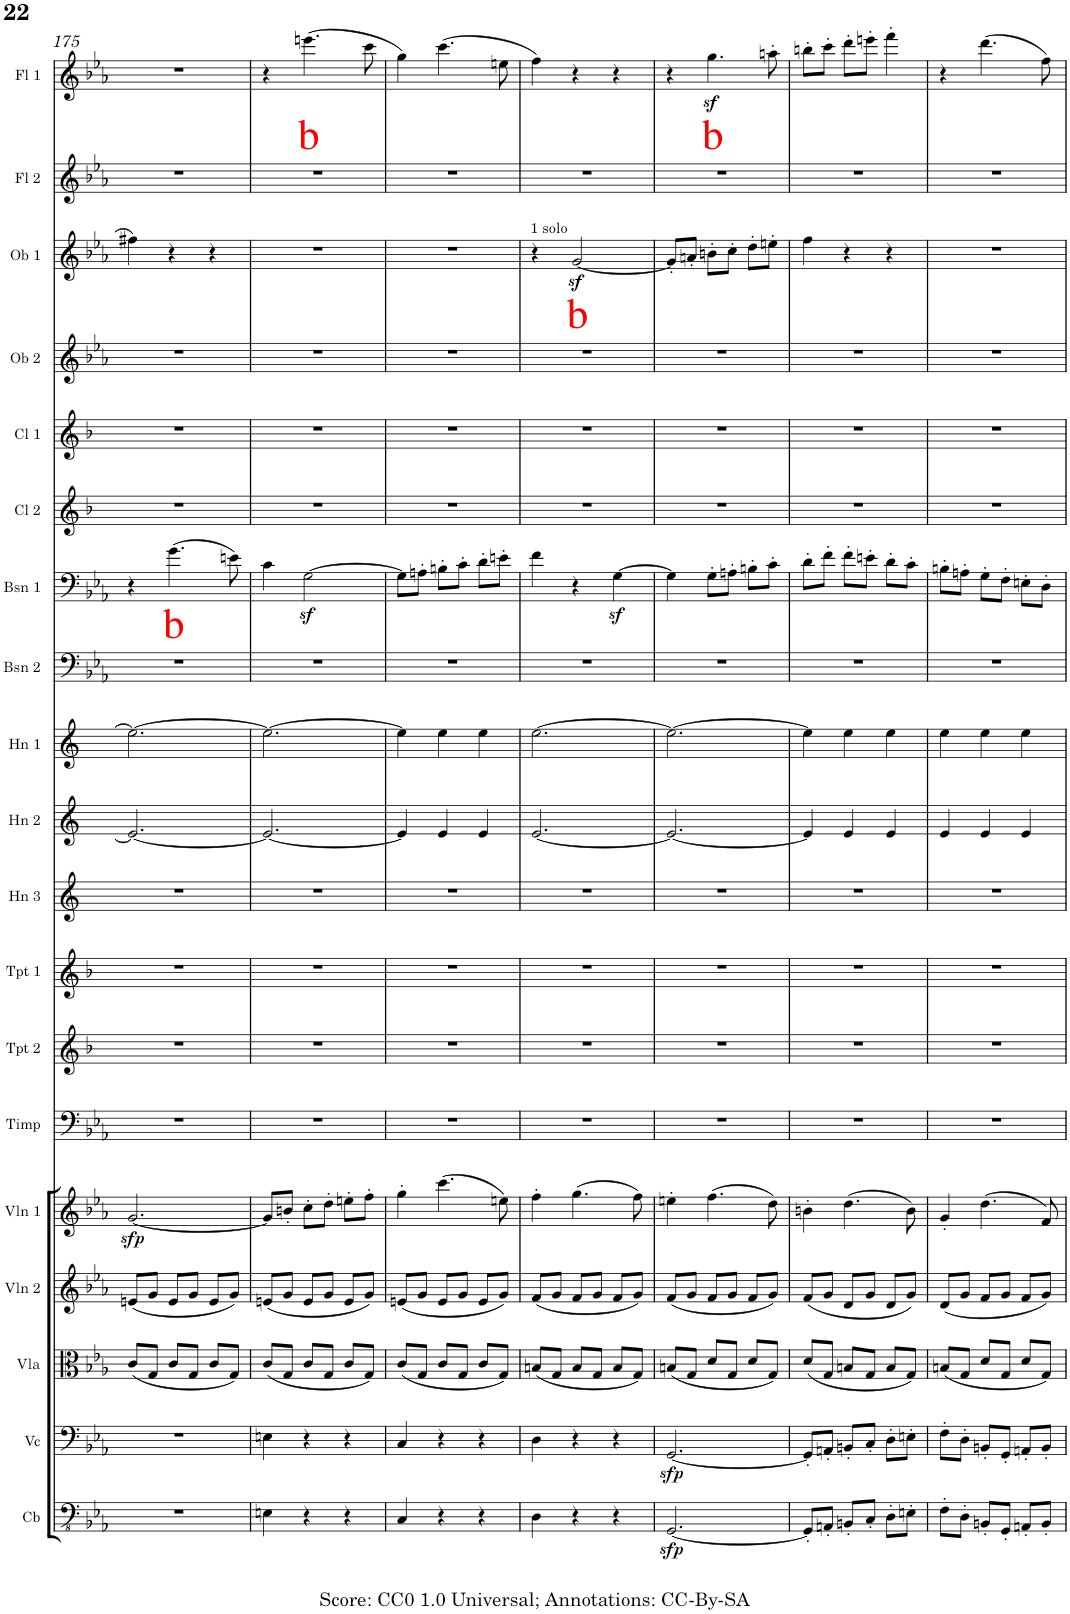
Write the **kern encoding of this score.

**kern	**dynam	**kern	**dynam	**kern	**kern	**kern	**dynam	**kern	**kern	**kern	**kern	**kern	**kern	**kern	**kern	**text	**kern	**kern	**kern	**kern	**text	**kern	**kern	**text
*part19	*part19	*part18	*part18	*part17	*part16	*part15	*part15	*part14	*part13	*part12	*part11	*part10	*part9	*part8	*part7	*part7	*part6	*part5	*part4	*part3	*part3	*part2	*part1	*part1
*staff19	*staff19	*staff18	*staff18	*staff17	*staff16	*staff15	*staff15	*staff14	*staff13	*staff12	*staff11	*staff10	*staff9	*staff8	*staff7	*staff7	*staff6	*staff5	*staff4	*staff3	*staff3	*staff2	*staff1	*staff1
*I"Contrabass	*	*I"Violoncello	*	*I"Viola	*I"Violin 2	*I"Violin 1	*	*I"Timpani	*I"Bb Trumpet 2	*I"Bb Trumpet 1	*I"Eb Horn 3	*I"Eb Horn 2	*I"Eb Horn 1	*I"Bassoon 2	*I"Bassoon 1	*	*I"Bb Clarinet 2	*I"Bb Clarinet 1	*I"Oboe 2	*I"Oboe 1	*	*I"Flute 2	*I"Flute 1	*
*I'Cb	*	*I'Vc	*	*I'Vla	*I'Vln 2	*I'Vln 1	*	*I'Timp	*I'Tpt 2	*I'Tpt 1	*I'Hn 3	*I'Hn 2	*I'Hn 1	*I'Bsn 2	*I'Bsn 1	*	*I'Cl 2	*I'Cl 1	*I'Ob 2	*I'Ob 1	*	*I'Fl 2	*I'Fl 1	*
!!LO:PB:g=z
*clefFv4	*	*clefF4	*	*clefC3	*clefG2	*clefG2	*	*clefF4	*clefG2	*clefG2	*clefG2	*clefG2	*clefG2	*clefF4	*clefF4	*	*clefG2	*clefG2	*clefG2	*clefG2	*	*clefG2	*clefG2	*
*	*	*	*	*	*	*	*	*	*Trd1c2	*Trd1c2	*Trd5c9	*Trd5c9	*Trd5c9	*	*	*	*Trd1c2	*Trd1c2	*	*	*	*	*	*
*k[b-e-a-]	*	*k[b-e-a-]	*	*k[b-e-a-]	*k[b-e-a-]	*k[b-e-a-]	*	*k[b-e-a-]	*k[b-]	*k[b-]	*k[]	*k[]	*k[]	*k[b-e-a-]	*k[b-e-a-]	*	*k[b-]	*k[b-]	*k[b-e-a-]	*k[b-e-a-]	*	*k[b-e-a-]	*k[b-e-a-]	*
*M3/4	*	*M3/4	*	*M3/4	*M3/4	*M3/4	*	*M3/4	*M3/4	*M3/4	*M3/4	*M3/4	*M3/4	*M3/4	*M3/4	*	*M3/4	*M3/4	*M3/4	*M3/4	*	*M3/4	*M3/4	*
=175	=175	=175	=175	=175	=175	=175	=175	=175	=175	=175	=175	=175	=175	=175	=175	=175	=175	=175	=175	=175	=175	=175	=175	=175
!	!	!	!	!	!	!	!LO:DY:b	!	!	!	!	!	!	!	!	!	!	!	!	!	!	!	!	!
2.r	.	2.r	.	(8c/L	(8en/L	[2.g/	sfp	2.r	2.r	2.r	2.r	2.e/_	2.ee\_	2.r	4r	.	2.r	2.r	2.r	4ff#X\	.	2.r	2.r	.
.	.	.	.	8G/J	8g/J	.	.	.	.	.	.	.	.	.	.	.	.	.	.	.	.	.	.	.
!	!	!	!	!	!	!	!	!	!	!	!	!	!	!	!	!LO:LY:b:color=#FF0000	!	!	!	!	!	!	!	!
.	.	.	.	8c/L	8e/L	.	.	.	.	.	.	.	.	.	(4.g\	b	.	.	.	4r	.	.	.	.
.	.	.	.	8G/J	8g/J	.	.	.	.	.	.	.	.	.	.	.	.	.	.	.	.	.	.	.
.	.	.	.	8c/L	8e/L	.	.	.	.	.	.	.	.	.	.	.	.	.	.	4r	.	.	.	.
.	.	.	.	8G/J)	8g/J)	.	.	.	.	.	.	.	.	.	8en\)	.	.	.	.	.	.	.	.	.
=176	=176	=176	=176	=176	=176	=176	=176	=176	=176	=176	=176	=176	=176	=176	=176	=176	=176	=176	=176	=176	=176	=176	=176	=176
4EEn\	.	4En\	.	(8c/L	(8en/L	8g/L]	.	2.r	2.r	2.r	2.r	2.e/_	2.ee\_	2.r	4c\	.	2.r	2.r	2.r	2.r	.	2.r	4r	.
.	.	.	.	8G/J	8g/J	8bn'/J	.	.	.	.	.	.	.	.	.	.	.	.	.	.	.	.	.	.
!	!	!	!	!	!	!	!	!	!	!	!	!	!	!	!	!	!	!	!	!	!	!	!	!LO:LY:b:color=#FF0000
4r	.	4r	.	8c/L	8e/L	8cc'\L	.	.	.	.	.	.	.	.	[2Gz<\	.	.	.	.	.	.	.	(4.eeen\	b
.	.	.	.	8G/J	8g/J	8dd'\J	.	.	.	.	.	.	.	.	.	.	.	.	.	.	.	.	.	.
4r	.	4r	.	8c/L	8e/L	8een'\L	.	.	.	.	.	.	.	.	.	.	.	.	.	.	.	.	.	.
.	.	.	.	8G/J)	8g/J)	8ff'\J	.	.	.	.	.	.	.	.	.	.	.	.	.	.	.	.	8ccc\	.
=177	=177	=177	=177	=177	=177	=177	=177	=177	=177	=177	=177	=177	=177	=177	=177	=177	=177	=177	=177	=177	=177	=177	=177	=177
4CC/	.	4C/	.	(8c/L	(8en/L	4gg'\	.	2.r	2.r	2.r	2.r	4e/]	4ee\]	2.r	8G\L]	.	2.r	2.r	2.r	2.r	.	2.r	4gg\)	.
.	.	.	.	8G/J	8g/J	.	.	.	.	.	.	.	.	.	8An'\J	.	.	.	.	.	.	.	.	.
4r	.	4r	.	8c/L	8e/L	(4.ccc\	.	.	.	.	.	4e/	4ee\	.	8Bn'\L	.	.	.	.	.	.	.	(4.ccc\	.
.	.	.	.	8G/J	8g/J	.	.	.	.	.	.	.	.	.	8c'\J	.	.	.	.	.	.	.	.	.
4r	.	4r	.	8c/L	8e/L	.	.	.	.	.	.	4e/	4ee\	.	8d'\L	.	.	.	.	.	.	.	.	.
.	.	.	.	8G/J)	8g/J)	8een\)	.	.	.	.	.	.	.	.	8en'\J	.	.	.	.	.	.	.	8een\	.
=178	=178	=178	=178	=178	=178	=178	=178	=178	=178	=178	=178	=178	=178	=178	=178	=178	=178	=178	=178	=178	=178	=178	=178	=178
!	!	!	!	!	!	!	!	!	!	!	!	!	!	!	!	!	!	!	!	!LO:TX:a:t=1 solo	!	!	!	!
4DD\	.	4D\	.	(8Bn/L	(8f/L	4ff'\	.	2.r	2.r	2.r	2.r	[2.e/	[2.ee\	2.r	4f\	.	2.r	2.r	2.r	4r	.	2.r	4ff\)	.
.	.	.	.	8G/J	8g/J	.	.	.	.	.	.	.	.	.	.	.	.	.	.	.	.	.	.	.
!	!	!	!	!	!	!	!	!	!	!	!	!	!	!	!	!	!	!	!	!	!LO:LY:b:color=#FF0000	!	!	!
4r	.	4r	.	8B/L	8f/L	(4.gg\	.	.	.	.	.	.	.	.	4r	.	.	.	.	[2gz</	b	.	4r	.
.	.	.	.	8G/J	8g/J	.	.	.	.	.	.	.	.	.	.	.	.	.	.	.	.	.	.	.
4r	.	4r	.	8B/L	8f/L	.	.	.	.	.	.	.	.	.	[4Gz<\	.	.	.	.	.	.	.	4r	.
.	.	.	.	8G/J)	8g/J)	8ff\)	.	.	.	.	.	.	.	.	.	.	.	.	.	.	.	.	.	.
=179	=179	=179	=179	=179	=179	=179	=179	=179	=179	=179	=179	=179	=179	=179	=179	=179	=179	=179	=179	=179	=179	=179	=179	=179
!	!LO:DY:b	!	!LO:DY:b	!	!	!	!	!	!	!	!	!	!	!	!	!	!	!	!	!	!	!	!	!
[2.GGG/	sfp	[2.GG/	sfp	(8Bn/L	(8f/L	4een'\	.	2.r	2.r	2.r	2.r	2.e/_	2.ee\_	2.r	4G\]	.	2.r	2.r	2.r	8g'/L]	.	2.r	4r	.
.	.	.	.	8G/J	8g/J	.	.	.	.	.	.	.	.	.	.	.	.	.	.	8an'/J	.	.	.	.
!	!	!	!	!	!	!	!	!	!	!	!	!	!	!	!	!	!	!	!	!	!	!	!	!LO:LY:b:color=#FF0000
.	.	.	.	8d/L	8f/L	(4.ff\	.	.	.	.	.	.	.	.	8G'\L	.	.	.	.	8bn'\L	.	.	4.ggz<\	b
.	.	.	.	8G/J	8g/J	.	.	.	.	.	.	.	.	.	8An'\J	.	.	.	.	8cc'\J	.	.	.	.
.	.	.	.	8d/L	8f/L	.	.	.	.	.	.	.	.	.	8Bn'\L	.	.	.	.	8dd'\L	.	.	.	.
.	.	.	.	8G/J)	8g/J)	8dd\)	.	.	.	.	.	.	.	.	8c'\J	.	.	.	.	8een'\J	.	.	8aan'\	.
=180	=180	=180	=180	=180	=180	=180	=180	=180	=180	=180	=180	=180	=180	=180	=180	=180	=180	=180	=180	=180	=180	=180	=180	=180
8GGG'/L]	.	8GG'/L]	.	(8d/L	(8f/L	4bn'\	.	2.r	2.r	2.r	2.r	4e/]	4ee\]	2.r	8d'\L	.	2.r	2.r	2.r	4ff\	.	2.r	8bbn'\L	.
8AAAn'/J	.	8AAn'/J	.	8G/J	8g/J	.	.	.	.	.	.	.	.	.	8f'\J	.	.	.	.	.	.	.	8ccc'\J	.
8BBBn'/L	.	8BBn'/L	.	8Bn/L	8d/L	(4.dd\	.	.	.	.	.	4e/	4ee\	.	8f'\L	.	.	.	.	4r	.	.	8ddd'\L	.
8CC'/J	.	8C'/J	.	8G/J	8g/J	.	.	.	.	.	.	.	.	.	8en'\J	.	.	.	.	.	.	.	8eeen'\J	.
8DD'\L	.	8D'\L	.	8B/L	8d/L	.	.	.	.	.	.	4e/	4ee\	.	8d'\L	.	.	.	.	4r	.	.	4fff'\	.
8EEn'\J	.	8En'\J	.	8G/J)	8g/J)	8b\)	.	.	.	.	.	.	.	.	8c'\J	.	.	.	.	.	.	.	.	.
=181	=181	=181	=181	=181	=181	=181	=181	=181	=181	=181	=181	=181	=181	=181	=181	=181	=181	=181	=181	=181	=181	=181	=181	=181
8FF'\L	.	8F'\L	.	(8Bn/L	(8d/L	4g'/	.	2.r	2.r	2.r	2.r	4e/	4ee\	2.r	8Bn'\L	.	2.r	2.r	2.r	2.r	.	2.r	4r	.
8DD'\J	.	8D'\J	.	8G/J	8g/J	.	.	.	.	.	.	.	.	.	8An'\J	.	.	.	.	.	.	.	.	.
8BBBn'/L	.	8BBn'/L	.	8d/L	8f/L	(4.dd\	.	.	.	.	.	4e/	4ee\	.	8G'\L	.	.	.	.	.	.	.	(4.ddd\	.
8GGG'/J	.	8GG'/J	.	8G/J	8g/J	.	.	.	.	.	.	.	.	.	8F'\J	.	.	.	.	.	.	.	.	.
8AAAn'/L	.	8AAn'/L	.	8d/L	8f/L	.	.	.	.	.	.	4e/	4ee\	.	8En'\L	.	.	.	.	.	.	.	.	.
8BBB'/J	.	8BB'/J	.	8G/J)	8g/J)	8f/)	.	.	.	.	.	.	.	.	8D'\J	.	.	.	.	.	.	.	8ff\)	.
=	=	=	=	=	=	=	=	=	=	=	=	=	=	=	=	=	=	=	=	=	=	=	=	=
*-	*-	*-	*-	*-	*-	*-	*-	*-	*-	*-	*-	*-	*-	*-	*-	*-	*-	*-	*-	*-	*-	*-	*-	*-
